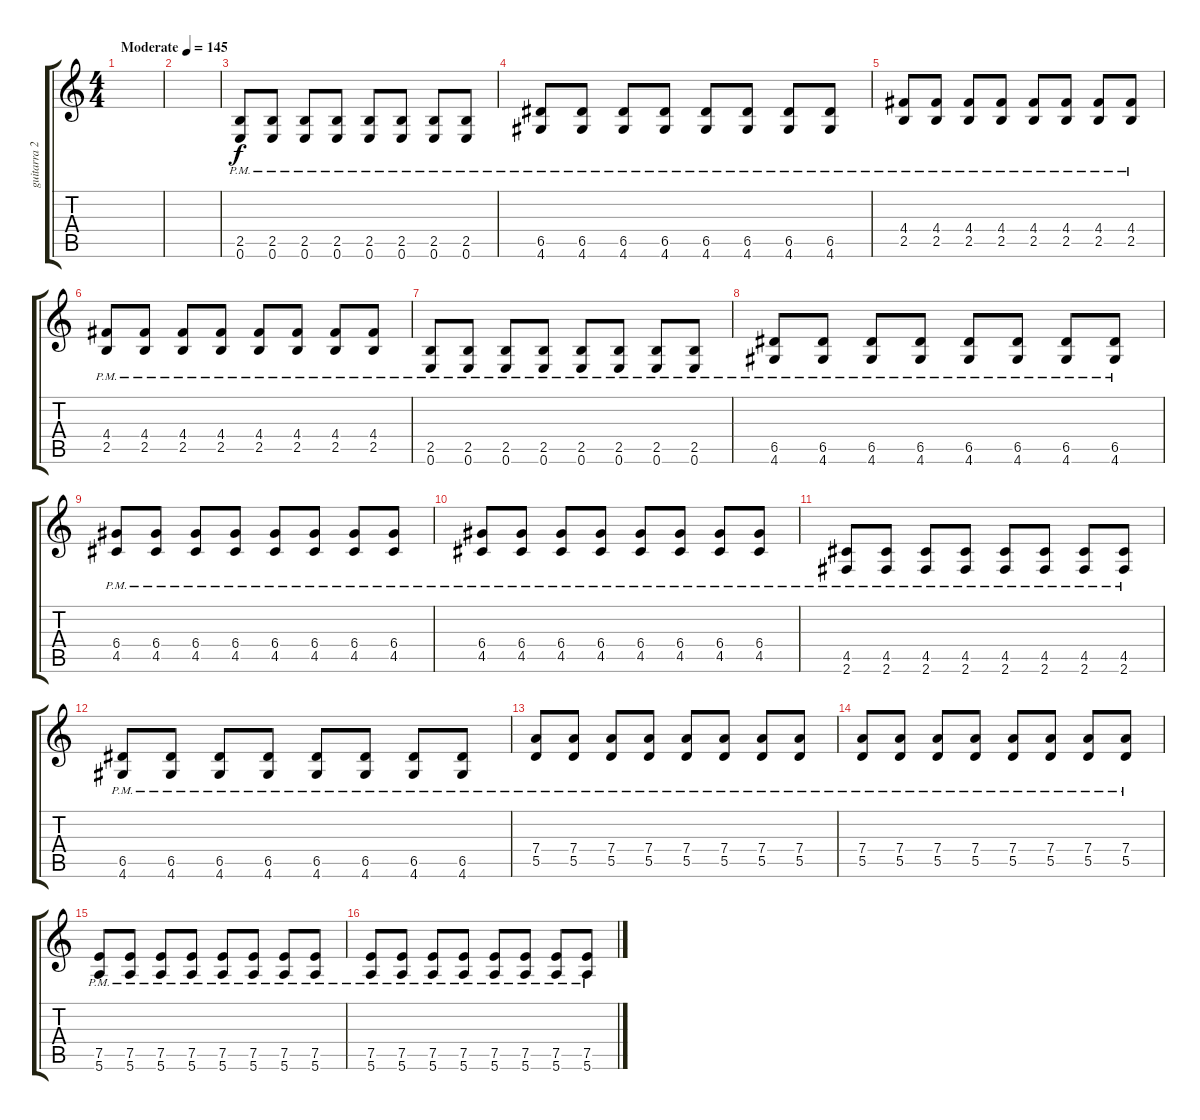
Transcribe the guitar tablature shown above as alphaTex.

\track ("guitarra 2" "guitarra 2") {instrument distortionguitar}
\staff {score tabs}
\tuning (E4 B3 G3 D3 A2 E2) {hide}
\ts (4 4)
\tempo (145 "Moderate")
\clef g2
\ks c
|
|
(2.5{pm} 0.6{pm}).8 (2.5{pm} 0.6{pm}).8 (2.5{pm} 0.6{pm}).8 (2.5{pm} 0.6{pm}).8 (2.5{pm} 0.6{pm}).8 (2.5{pm} 0.6{pm}).8 (2.5{pm} 0.6{pm}).8 (2.5{pm} 0.6{pm}).8 |
(6.5{pm} 4.6{pm}).8 (6.5{pm} 4.6{pm}).8 (6.5{pm} 4.6{pm}).8 (6.5{pm} 4.6{pm}).8 (6.5{pm} 4.6{pm}).8 (6.5{pm} 4.6{pm}).8 (6.5{pm} 4.6{pm}).8 (6.5{pm} 4.6{pm}).8 |
(4.4{pm} 2.5{pm}).8 (4.4{pm} 2.5{pm}).8 (4.4{pm} 2.5{pm}).8 (4.4{pm} 2.5{pm}).8 (4.4{pm} 2.5{pm}).8 (4.4{pm} 2.5{pm}).8 (4.4{pm} 2.5{pm}).8 (4.4{pm} 2.5{pm}).8 |
(4.4{pm} 2.5{pm}).8 (4.4{pm} 2.5{pm}).8 (4.4{pm} 2.5{pm}).8 (4.4{pm} 2.5{pm}).8 (4.4{pm} 2.5{pm}).8 (4.4{pm} 2.5{pm}).8 (4.4{pm} 2.5{pm}).8 (4.4{pm} 2.5{pm}).8 |
(2.5{pm} 0.6{pm}).8 (2.5{pm} 0.6{pm}).8 (2.5{pm} 0.6{pm}).8 (2.5{pm} 0.6{pm}).8 (2.5{pm} 0.6{pm}).8 (2.5{pm} 0.6{pm}).8 (2.5{pm} 0.6{pm}).8 (2.5{pm} 0.6{pm}).8 |
(6.5{pm} 4.6{pm}).8 (6.5{pm} 4.6{pm}).8 (6.5{pm} 4.6{pm}).8 (6.5{pm} 4.6{pm}).8 (6.5{pm} 4.6{pm}).8 (6.5{pm} 4.6{pm}).8 (6.5{pm} 4.6{pm}).8 (6.5{pm} 4.6{pm}).8 |
(6.4{pm} 4.5{pm}).8 (6.4{pm} 4.5{pm}).8 (6.4{pm} 4.5{pm}).8 (6.4{pm} 4.5{pm}).8 (6.4{pm} 4.5{pm}).8 (6.4{pm} 4.5{pm}).8 (6.4{pm} 4.5{pm}).8 (6.4{pm} 4.5{pm}).8 |
(6.4{pm} 4.5{pm}).8 (6.4{pm} 4.5{pm}).8 (6.4{pm} 4.5{pm}).8 (6.4{pm} 4.5{pm}).8 (6.4{pm} 4.5{pm}).8 (6.4{pm} 4.5{pm}).8 (6.4{pm} 4.5{pm}).8 (6.4{pm} 4.5{pm}).8 |
(4.5{pm} 2.6{pm}).8 (4.5{pm} 2.6{pm}).8 (4.5{pm} 2.6{pm}).8 (4.5{pm} 2.6{pm}).8 (4.5{pm} 2.6{pm}).8 (4.5{pm} 2.6{pm}).8 (4.5{pm} 2.6{pm}).8 (4.5{pm} 2.6{pm}).8 |
(6.5{pm} 4.6{pm}).8 (6.5{pm} 4.6{pm}).8 (6.5{pm} 4.6{pm}).8 (6.5{pm} 4.6{pm}).8 (6.5{pm} 4.6{pm}).8 (6.5{pm} 4.6{pm}).8 (6.5{pm} 4.6{pm}).8 (6.5{pm} 4.6{pm}).8 |
(7.4{pm} 5.5{pm}).8 (7.4{pm} 5.5{pm}).8 (7.4{pm} 5.5{pm}).8 (7.4{pm} 5.5{pm}).8 (7.4{pm} 5.5{pm}).8 (7.4{pm} 5.5{pm}).8 (7.4{pm} 5.5{pm}).8 (7.4{pm} 5.5{pm}).8 |
(7.4{pm} 5.5{pm}).8 (7.4{pm} 5.5{pm}).8 (7.4{pm} 5.5{pm}).8 (7.4{pm} 5.5{pm}).8 (7.4{pm} 5.5{pm}).8 (7.4{pm} 5.5{pm}).8 (7.4{pm} 5.5{pm}).8 (7.4{pm} 5.5{pm}).8 |
(7.5{pm} 5.6{pm}).8 (7.5{pm} 5.6{pm}).8 (7.5{pm} 5.6{pm}).8 (7.5{pm} 5.6{pm}).8 (7.5{pm} 5.6{pm}).8 (7.5{pm} 5.6{pm}).8 (7.5{pm} 5.6{pm}).8 (7.5{pm} 5.6{pm}).8 |
(7.5{pm} 5.6{pm}).8 (7.5{pm} 5.6{pm}).8 (7.5{pm} 5.6{pm}).8 (7.5{pm} 5.6{pm}).8 (7.5{pm} 5.6{pm}).8 (7.5{pm} 5.6{pm}).8 (7.5{pm} 5.6{pm}).8 (7.5{pm} 5.6{pm}).8
